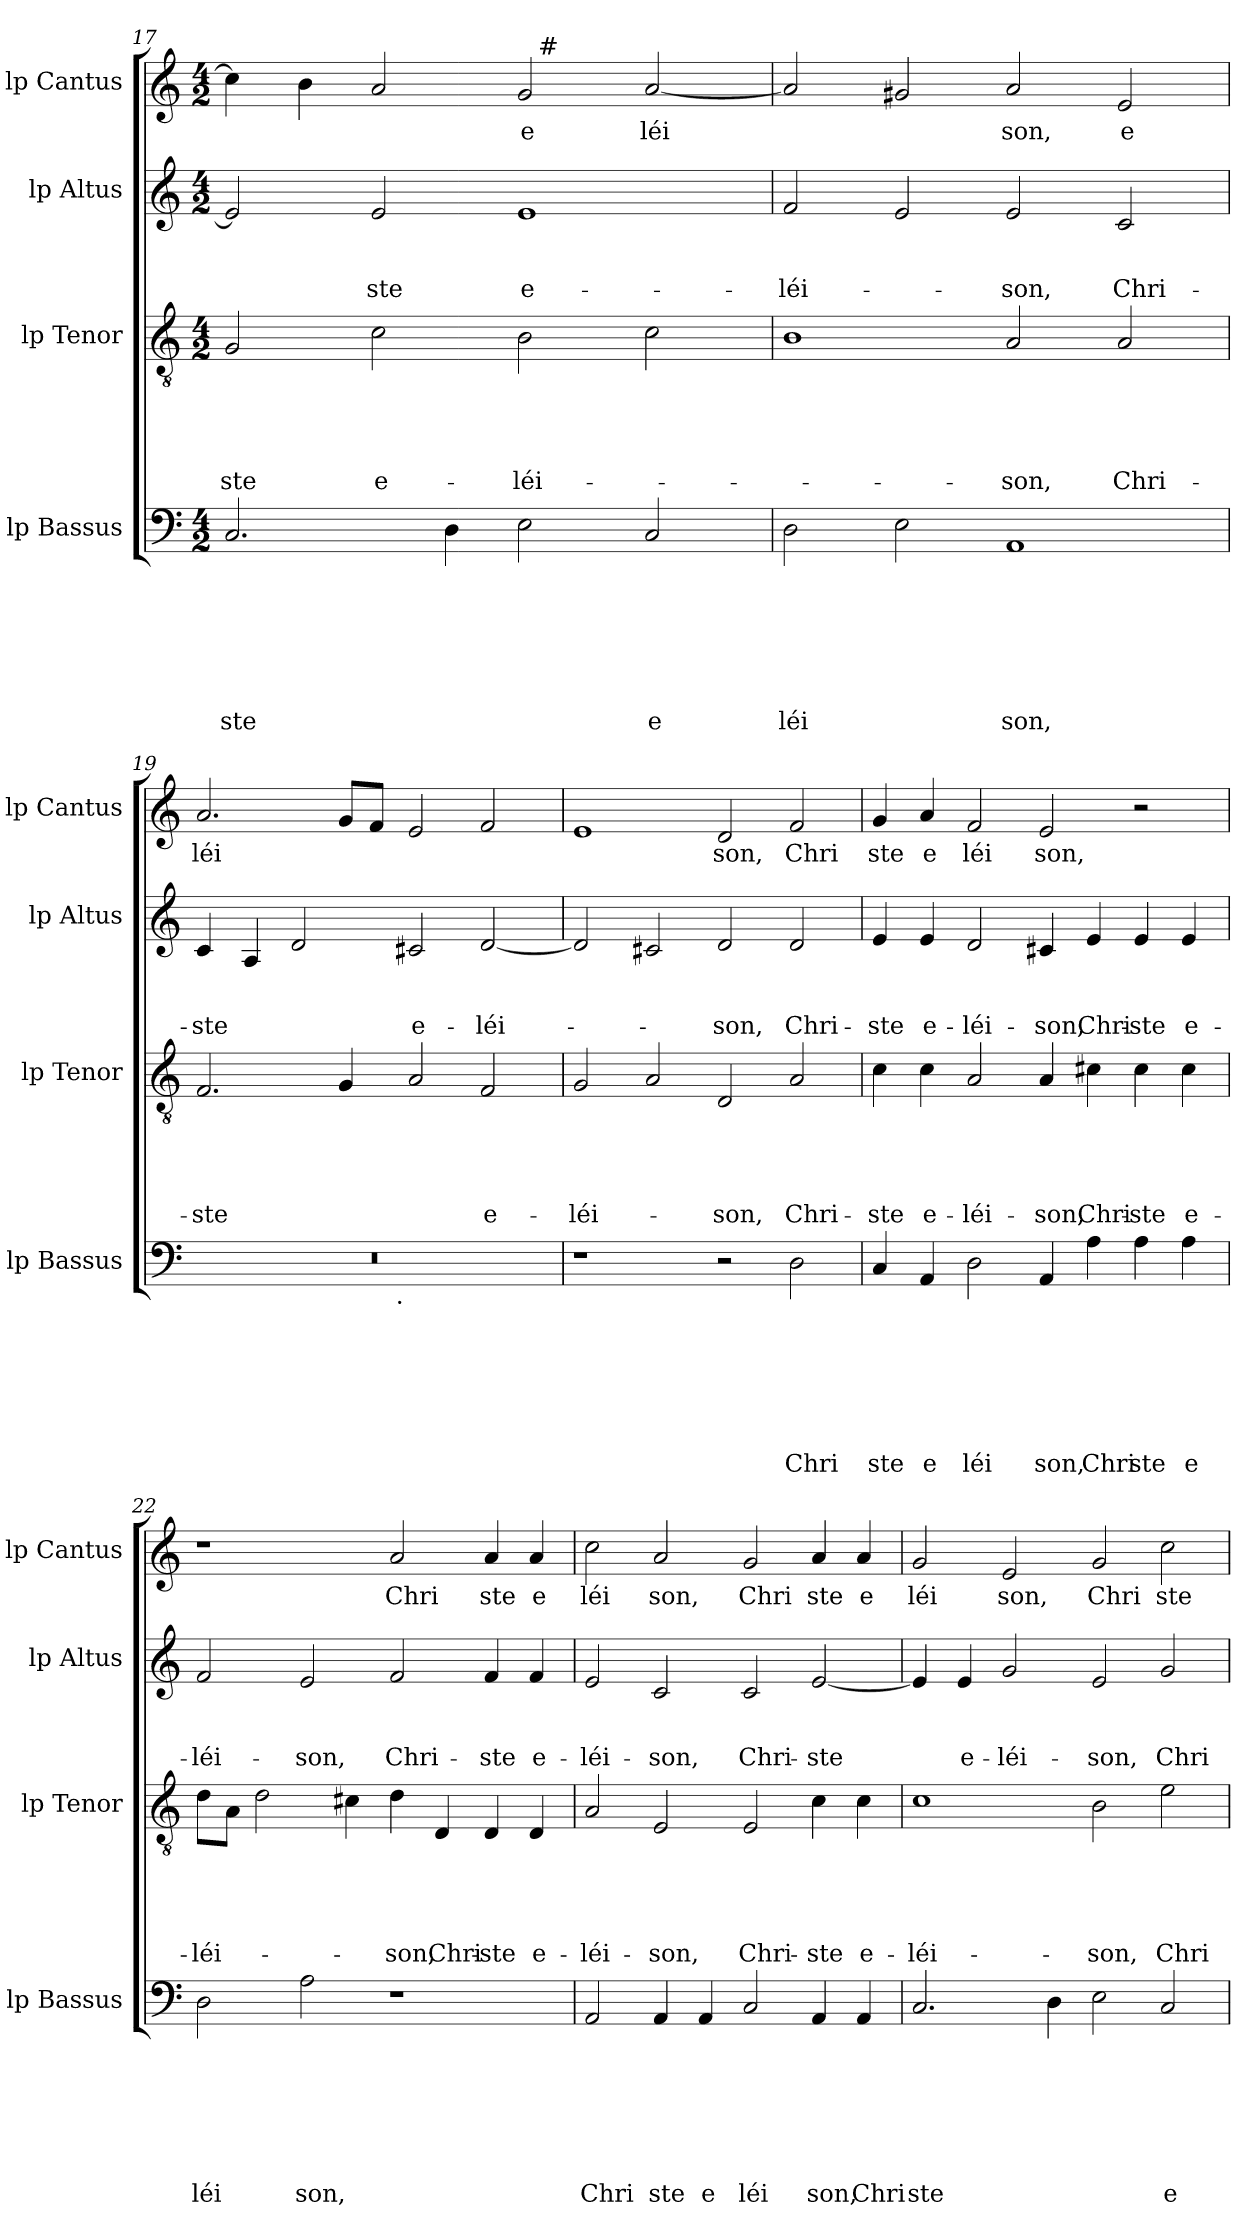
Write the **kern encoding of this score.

**kern	**text	**text	**text	**text	**text	**text	**text	**kern	**text	**text	**text	**text	**text	**kern	**text	**text	**text	**kern	**text
*part4	*part4	*part4	*part4	*part4	*part4	*part4	*part4	*part3	*part3	*part3	*part3	*part3	*part3	*part2	*part2	*part2	*part2	*part1	*part1
*staff4	*staff4	*staff4	*staff4	*staff4	*staff4	*staff4	*staff4	*staff3	*staff3	*staff3	*staff3	*staff3	*staff3	*staff2	*staff2	*staff2	*staff2	*staff1	*staff1
*I"lp Bassus	*	*	*	*	*	*	*	*I"lp Tenor	*	*	*	*	*	*I"lp Altus	*	*	*	*I"lp Cantus	*
*I'lp Bassus	*	*	*	*	*	*	*	*I'lp Tenor	*	*	*	*	*	*I'lp Altus	*	*	*	*I'lp Cantus	*
*clefF4	*	*	*	*	*	*	*	*clefGv2	*	*	*	*	*	*clefG2	*	*	*	*clefG2	*
*k[]	*	*	*	*	*	*	*	*k[]	*	*	*	*	*	*k[]	*	*	*	*k[]	*
*C:	*	*	*	*	*	*	*	*C:	*	*	*	*	*	*C:	*	*	*	*C:	*
*M4/2	*	*	*	*	*	*	*	*M4/2	*	*	*	*	*	*M4/2	*	*	*	*M4/2	*
=17	=17	=17	=17	=17	=17	=17	=17	=17	=17	=17	=17	=17	=17	=17	=17	=17	=17	=17	=17
!	!	!	!	!	!	!	!LO:LY:b	!	!	!	!	!	!LO:LY:b	!	!	!	!	!	!
*	*	*	*	*	*	*	*	*	*	*	*	*	*	*	*	*	*	*^	*
2.C/	.	.	.	.	.	.	ste	2G/	.	.	.	.	-ste	2e/]	.	.	.	4cc\]	1ryy	.
.	.	.	.	.	.	.	.	.	.	.	.	.	.	.	.	.	.	4b\	.	.
!	!	!	!	!	!	!	!	!	!	!	!	!	!LO:LY:b	!	!	!	!LO:LY:b	!	!	!
.	.	.	.	.	.	.	.	2c\	.	.	.	.	e-	2e/	.	.	-ste	2a/	.	.
4D\	.	.	.	.	.	.	.	.	.	.	.	.	.	.	.	.	.	.	.	.
!	!	!	!	!	!	!	!	!	!	!	!	!	!LO:LY:b	!	!	!	!LO:LY:b	!	!	!LO:LY:b
2E\	.	.	.	.	.	.	.	2B\	.	.	.	.	-léi-	1e	.	.	e-	2g/	32ryy	e
!	!	!	!	!	!	!	!	!	!	!	!	!	!	!	!	!	!	!	!LO:TX:a:t=#	!
.	.	.	.	.	.	.	.	.	.	.	.	.	.	.	.	.	.	.	2ryy	.
!	!	!	!	!	!	!	!LO:LY:b	!	!	!	!	!	!	!	!	!	!	!	!	!LO:LY:b
2C/	.	.	.	.	.	.	e	2c\	.	.	.	.	.	.	.	.	.	[<2a/	.	léi
.	.	.	.	.	.	.	.	.	.	.	.	.	.	.	.	.	.	.	4...ryy	.
=18	=18	=18	=18	=18	=18	=18	=18	=18	=18	=18	=18	=18	=18	=18	=18	=18	=18	=18	=18	=18
!	!	!	!	!	!	!	!LO:LY:b	!	!	!	!	!	!	!	!	!	!LO:LY:b	!	!	!
*	*	*	*	*	*	*	*	*	*	*	*	*	*	*	*	*	*	*v	*v	*
2D\	.	.	.	.	.	.	léi	1B	.	.	.	.	.	2f/	.	.	-léi-	2a/]	.
2E\	.	.	.	.	.	.	.	.	.	.	.	.	.	2e/	.	.	.	2g#X/	.
!	!	!	!	!	!	!	!LO:LY:b	!	!	!	!	!	!LO:LY:b	!	!	!	!LO:LY:b	!	!LO:LY:b
1AA	.	.	.	.	.	.	son,	2A/	.	.	.	.	-son,	2e/	.	.	-son,	2a/	son,
!	!	!	!	!	!	!	!	!	!	!	!	!	!LO:LY:b	!	!	!	!LO:LY:b	!	!LO:LY:b
.	.	.	.	.	.	.	.	2A/	.	.	.	.	Chri-	2c/	.	.	Chri-	2e/	e
=19	=19	=19	=19	=19	=19	=19	=19	=19	=19	=19	=19	=19	=19	=19	=19	=19	=19	=19	=19
!	!	!	!	!	!	!	!	!	!	!	!	!	!LO:LY:b	!	!	!	!LO:LY:b	!	!LO:LY:b
*^	*	*	*	*	*	*	*	*	*	*	*	*	*	*	*	*	*	*	*
0r	2ryy	.	.	.	.	.	.	.	2.F/	.	.	.	.	-ste	4c/	.	.	-ste	2.a/	léi
.	.	.	.	.	.	.	.	.	.	.	.	.	.	.	4A/	.	.	.	.	.
.	4...ryy	.	.	.	.	.	.	.	.	.	.	.	.	.	2d/	.	.	.	.	.
.	.	.	.	.	.	.	.	.	4G/	.	.	.	.	.	.	.	.	.	8g/L	.
.	.	.	.	.	.	.	.	.	.	.	.	.	.	.	.	.	.	.	8f/J	.
!	!LO:TX:b:t=.	!	!	!	!	!	!	!	!	!	!	!	!	!	!	!	!	!	!	!
.	1ryy	.	.	.	.	.	.	.	.	.	.	.	.	.	.	.	.	.	.	.
!	!	!	!	!	!	!	!	!	!	!	!	!	!	!	!	!	!	!LO:LY:b	!	!
.	.	.	.	.	.	.	.	.	2A/	.	.	.	.	.	2c#X/	.	.	e-	2e/	.
!	!	!	!	!	!	!	!	!	!	!	!	!	!	!LO:LY:b	!	!	!	!LO:LY:b	!	!
.	.	.	.	.	.	.	.	.	2F/	.	.	.	.	e-	[>2d/	.	.	-léi-	2f/	.
.	32ryy	.	.	.	.	.	.	.	.	.	.	.	.	.	.	.	.	.	.	.
!!LO:PB:g=z
=20	=20	=20	=20	=20	=20	=20	=20	=20	=20	=20	=20	=20	=20	=20	=20	=20	=20	=20	=20	=20
!	!	!	!	!	!	!	!	!	!	!	!	!	!	!LO:LY:b	!	!	!	!	!	!
*v	*v	*	*	*	*	*	*	*	*	*	*	*	*	*	*	*	*	*	*	*
1r	.	.	.	.	.	.	.	2G/	.	.	.	.	-léi-	2d/]	.	.	.	1e	.
.	.	.	.	.	.	.	.	2A/	.	.	.	.	.	2c#X/	.	.	.	.	.
!	!	!	!	!	!	!	!	!	!	!	!	!	!LO:LY:b	!	!	!	!LO:LY:b	!	!LO:LY:b
2r	.	.	.	.	.	.	.	2D/	.	.	.	.	-son,	2d/	.	.	-son,	2d/	son,
!	!	!	!	!	!	!	!LO:LY:b	!	!	!	!	!	!LO:LY:b	!	!	!	!LO:LY:b	!	!LO:LY:b
2D\	.	.	.	.	.	.	Chri	2A/	.	.	.	.	Chri-	2d/	.	.	Chri-	2f/	Chri
=21	=21	=21	=21	=21	=21	=21	=21	=21	=21	=21	=21	=21	=21	=21	=21	=21	=21	=21	=21
!	!	!	!	!	!	!	!LO:LY:b	!	!	!	!	!	!LO:LY:b	!	!	!	!LO:LY:b	!	!LO:LY:b
4C/	.	.	.	.	.	.	ste	4c\	.	.	.	.	-ste	4e/	.	.	-ste	4g/	ste
!	!	!	!	!	!	!	!LO:LY:b	!	!	!	!	!	!LO:LY:b	!	!	!	!LO:LY:b	!	!LO:LY:b
4AA/	.	.	.	.	.	.	e	4c\	.	.	.	.	e-	4e/	.	.	e-	4a/	e
!	!	!	!	!	!	!	!LO:LY:b	!	!	!	!	!	!LO:LY:b	!	!	!	!LO:LY:b	!	!LO:LY:b
2D\	.	.	.	.	.	.	léi	2A/	.	.	.	.	-léi-	2d/	.	.	-léi-	2f/	léi
!	!	!	!	!	!	!	!LO:LY:b	!	!	!	!	!	!LO:LY:b	!	!	!	!LO:LY:b	!	!LO:LY:b
4AA/	.	.	.	.	.	.	son,	4A/	.	.	.	.	-son,	4c#X/	.	.	-son,	2e/	son,
!	!	!	!	!	!	!	!LO:LY:b	!	!	!	!	!	!LO:LY:b	!	!	!	!LO:LY:b	!	!
4A\	.	.	.	.	.	.	Chri	4c#X\	.	.	.	.	Chri-	4e/	.	.	Chri-	.	.
!	!	!	!	!	!	!	!LO:LY:b	!	!	!	!	!	!LO:LY:b	!	!	!	!LO:LY:b	!	!
4A\	.	.	.	.	.	.	ste	4c#\	.	.	.	.	-ste	4e/	.	.	-ste	2r	.
!	!	!	!	!	!	!	!LO:LY:b	!	!	!	!	!	!LO:LY:b	!	!	!	!LO:LY:b	!	!
4A\	.	.	.	.	.	.	e	4c#\	.	.	.	.	e-	4e/	.	.	e-	.	.
=22	=22	=22	=22	=22	=22	=22	=22	=22	=22	=22	=22	=22	=22	=22	=22	=22	=22	=22	=22
!	!	!	!	!	!	!	!LO:LY:b	!	!	!	!	!	!LO:LY:b	!	!	!	!LO:LY:b	!	!
2D\	.	.	.	.	.	.	léi	8d\L	.	.	.	.	-léi-	2f/	.	.	-léi-	1r	.
.	.	.	.	.	.	.	.	8A\J	.	.	.	.	.	.	.	.	.	.	.
.	.	.	.	.	.	.	.	2d\	.	.	.	.	.	.	.	.	.	.	.
!	!	!	!	!	!	!	!LO:LY:b	!	!	!	!	!	!	!	!	!	!LO:LY:b	!	!
2A\	.	.	.	.	.	.	son,	.	.	.	.	.	.	2e/	.	.	-son,	.	.
.	.	.	.	.	.	.	.	4c#X\	.	.	.	.	.	.	.	.	.	.	.
!	!	!	!	!	!	!	!	!	!	!	!	!	!LO:LY:b	!	!	!	!LO:LY:b	!	!LO:LY:b
1r	.	.	.	.	.	.	.	4d\	.	.	.	.	-son,	2f/	.	.	Chri-	2a/	Chri
!	!	!	!	!	!	!	!	!	!	!	!	!	!LO:LY:b	!	!	!	!	!	!
.	.	.	.	.	.	.	.	4D/	.	.	.	.	Chri-	.	.	.	.	.	.
!	!	!	!	!	!	!	!	!	!	!	!	!	!LO:LY:b	!	!	!	!LO:LY:b	!	!LO:LY:b
.	.	.	.	.	.	.	.	4D/	.	.	.	.	-ste	4f/	.	.	-ste	4a/	ste
!	!	!	!	!	!	!	!	!	!	!	!	!	!LO:LY:b	!	!	!	!LO:LY:b	!	!LO:LY:b
.	.	.	.	.	.	.	.	4D/	.	.	.	.	e-	4f/	.	.	e-	4a/	e
=23	=23	=23	=23	=23	=23	=23	=23	=23	=23	=23	=23	=23	=23	=23	=23	=23	=23	=23	=23
!	!	!	!	!	!	!	!LO:LY:b	!	!	!	!	!	!LO:LY:b	!	!	!	!LO:LY:b	!	!LO:LY:b
2AA/	.	.	.	.	.	.	Chri	2A/	.	.	.	.	-léi-	2e/	.	.	-léi-	2cc\	léi
!	!	!	!	!	!	!	!LO:LY:b	!	!	!	!	!	!LO:LY:b	!	!	!	!LO:LY:b	!	!LO:LY:b
4AA/	.	.	.	.	.	.	ste	2E/	.	.	.	.	-son,	2c/	.	.	-son,	2a/	son,
!	!	!	!	!	!	!	!LO:LY:b	!	!	!	!	!	!	!	!	!	!	!	!
4AA/	.	.	.	.	.	.	e	.	.	.	.	.	.	.	.	.	.	.	.
!	!	!	!	!	!	!	!LO:LY:b	!	!	!	!	!	!LO:LY:b	!	!	!	!LO:LY:b	!	!LO:LY:b
2C/	.	.	.	.	.	.	léi	2E/	.	.	.	.	Chri-	2c/	.	.	Chri-	2g/	Chri
!	!	!	!	!	!	!	!LO:LY:b	!	!	!	!	!	!LO:LY:b	!	!	!	!LO:LY:b	!	!LO:LY:b
4AA/	.	.	.	.	.	.	son,	4c\	.	.	.	.	-ste	[<2e/	.	.	-ste	4a/	ste
!	!	!	!	!	!	!	!LO:LY:b	!	!	!	!	!	!LO:LY:b	!	!	!	!	!	!LO:LY:b
4AA/	.	.	.	.	.	.	Chri	4c\	.	.	.	.	e-	.	.	.	.	4a/	e
=24	=24	=24	=24	=24	=24	=24	=24	=24	=24	=24	=24	=24	=24	=24	=24	=24	=24	=24	=24
!	!	!	!	!	!	!	!LO:LY:b	!	!	!	!	!	!LO:LY:b	!	!	!	!	!	!LO:LY:b
2.C/	.	.	.	.	.	.	ste	1c	.	.	.	.	-léi-	4e/]	.	.	.	2g/	léi
!	!	!	!	!	!	!	!	!	!	!	!	!	!	!	!	!	!LO:LY:b	!	!
.	.	.	.	.	.	.	.	.	.	.	.	.	.	4e/	.	.	e-	.	.
!	!	!	!	!	!	!	!	!	!	!	!	!	!	!	!	!	!LO:LY:b	!	!LO:LY:b
.	.	.	.	.	.	.	.	.	.	.	.	.	.	2g/	.	.	-léi-	2e/	son,
4D\	.	.	.	.	.	.	.	.	.	.	.	.	.	.	.	.	.	.	.
!	!	!	!	!	!	!	!	!	!	!	!	!	!LO:LY:b	!	!	!	!LO:LY:b	!	!LO:LY:b
2E\	.	.	.	.	.	.	.	2B\	.	.	.	.	-son,	2e/	.	.	-son,	2g/	Chri
!	!	!	!	!	!	!	!LO:LY:b	!	!	!	!	!	!LO:LY:b	!	!	!	!LO:LY:b	!	!LO:LY:b
2C/	.	.	.	.	.	.	e	2e\	.	.	.	.	Chri-	2g/	.	.	Chri-	2cc\	ste
=	=	=	=	=	=	=	=	=	=	=	=	=	=	=	=	=	=	=	=
*-	*-	*-	*-	*-	*-	*-	*-	*-	*-	*-	*-	*-	*-	*-	*-	*-	*-	*-	*-
